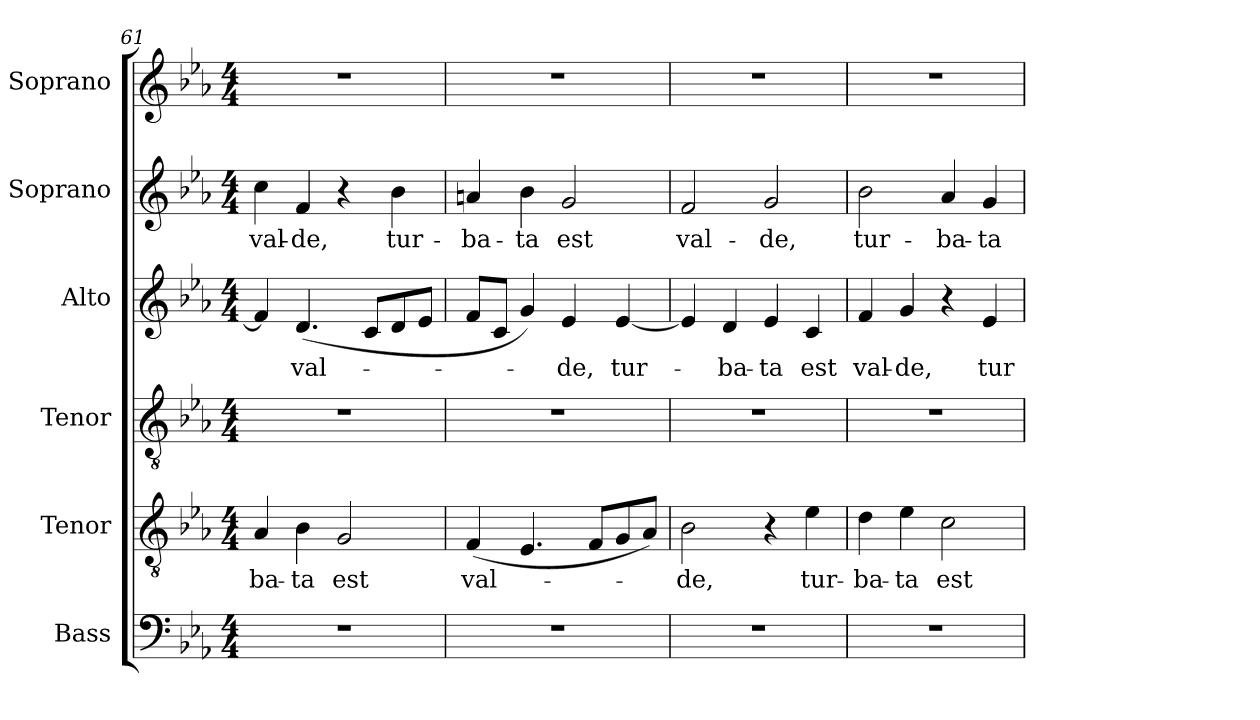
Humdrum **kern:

**kern	**kern	**text	**kern	**kern	**text	**kern	**text	**kern
*part6	*part5	*part5	*part4	*part3	*part3	*part2	*part2	*part1
*staff6	*staff5	*staff5	*staff4	*staff3	*staff3	*staff2	*staff2	*staff1
*I"Bass	*I"Tenor	*	*I"Tenor	*I"Alto	*	*I"Soprano	*	*I"Soprano
*I'B	*I'T	*	*I'T	*I'A	*	*I'S	*	*I'S
*clefF4	*clefGv2	*	*clefGv2	*clefG2	*	*clefG2	*	*clefG2
*	*ITrd7c12	*	*ITrd7c12	*	*	*	*	*
*k[b-e-a-]	*k[b-e-a-]	*	*k[b-e-a-]	*k[b-e-a-]	*	*k[b-e-a-]	*	*k[b-e-a-]
*E-:	*E-:	*	*E-:	*E-:	*	*E-:	*	*E-:
*M4/4	*M4/4	*	*M4/4	*M4/4	*	*M4/4	*	*M4/4
=61	=61	=61	=61	=61	=61	=61	=61	=61
!	!	!LO:LY:b:color=#000000	!	!	!	!	!	!
!	!	!	!	!	!	!	!LO:LY:b:color=#000000	!
1r	4AA-i/	-ba-	1r	4fi/]	.	4cci\	val-	1r
!	!	!LO:LY:b:color=#000000	!	!	!	!	!	!
!	!	!	!	!	!LO:LY:b:color=#000000	!	!	!
!	!	!	!	!	!	!	!LO:LY:b:color=#000000	!
.	4BB-i\	-ta	.	(4.di/	val-	4fi/	-de,	.
!	!	!LO:LY:b:color=#000000	!	!	!	!	!	!
.	2GGi/	est	.	.	.	4r	.	.
.	.	.	.	8ci/L	.	.	.	.
!	!	!	!	!	!	!	!LO:LY:b:color=#000000	!
.	.	.	.	8di/	.	4b-i\	tur-	.
.	.	.	.	8e-i/J	.	.	.	.
!!LO:LB:g=z
=62	=62	=62	=62	=62	=62	=62	=62	=62
!	!	!LO:LY:b:color=#000000	!	!	!	!	!	!
!	!	!	!	!	!	!	!LO:LY:b:color=#000000	!
1r	(4FFi/	val-	1r	8fi/L	.	4ani/	-ba-	1r
.	.	.	.	8ci/J	.	.	.	.
!	!	!	!	!	!	!	!LO:LY:b:color=#000000	!
.	4.EE-i/	.	.	4gi/)	.	4b-i\	-ta	.
!	!	!	!	!	!LO:LY:b:color=#000000	!	!	!
!	!	!	!	!	!	!	!LO:LY:b:color=#000000	!
.	.	.	.	4e-i/	-de,	2gi/	est	.
.	8FFi/L	.	.	.	.	.	.	.
!	!	!	!	!	!LO:LY:b:color=#000000	!	!	!
.	8GGi/	.	.	[4e-i/	tur-	.	.	.
.	8AA-i/J)	.	.	.	.	.	.	.
=63	=63	=63	=63	=63	=63	=63	=63	=63
!	!	!LO:LY:b:color=#000000	!	!	!	!	!	!
!	!	!	!	!	!	!	!LO:LY:b:color=#000000	!
1r	2BB-i\	-de,	1r	4e-i/]	.	2fi/	val-	1r
!	!	!	!	!	!LO:LY:b:color=#000000	!	!	!
.	.	.	.	4di/	-ba-	.	.	.
!	!	!	!	!	!LO:LY:b:color=#000000	!	!	!
!	!	!	!	!	!	!	!LO:LY:b:color=#000000	!
.	4r	.	.	4e-i/	-ta	2gi/	-de,	.
!	!	!LO:LY:b:color=#000000	!	!	!	!	!	!
!	!	!	!	!	!LO:LY:b:color=#000000	!	!	!
.	4E-i\	tur-	.	4ci/	est	.	.	.
=64	=64	=64	=64	=64	=64	=64	=64	=64
!	!	!LO:LY:b:color=#000000	!	!	!	!	!	!
!	!	!	!	!	!LO:LY:b:color=#000000	!	!	!
!	!	!	!	!	!	!	!LO:LY:b:color=#000000	!
1r	4Di\	-ba-	1r	4fi/	val-	2b-i\	tur-	1r
!	!	!LO:LY:b:color=#000000	!	!	!	!	!	!
!	!	!	!	!	!LO:LY:b:color=#000000	!	!	!
.	4E-i\	-ta	.	4gi/	-de,	.	.	.
!	!	!LO:LY:b:color=#000000	!	!	!	!	!	!
!	!	!	!	!	!	!	!LO:LY:b:color=#000000	!
.	2Ci\	est	.	4r	.	4a-i/	-ba-	.
!	!	!	!	!	!LO:LY:b:color=#000000	!	!	!
!	!	!	!	!	!	!	!LO:LY:b:color=#000000	!
.	.	.	.	4e-i/	tur-	4gi/	-ta	.
=	=	=	=	=	=	=	=	=
*-	*-	*-	*-	*-	*-	*-	*-	*-
